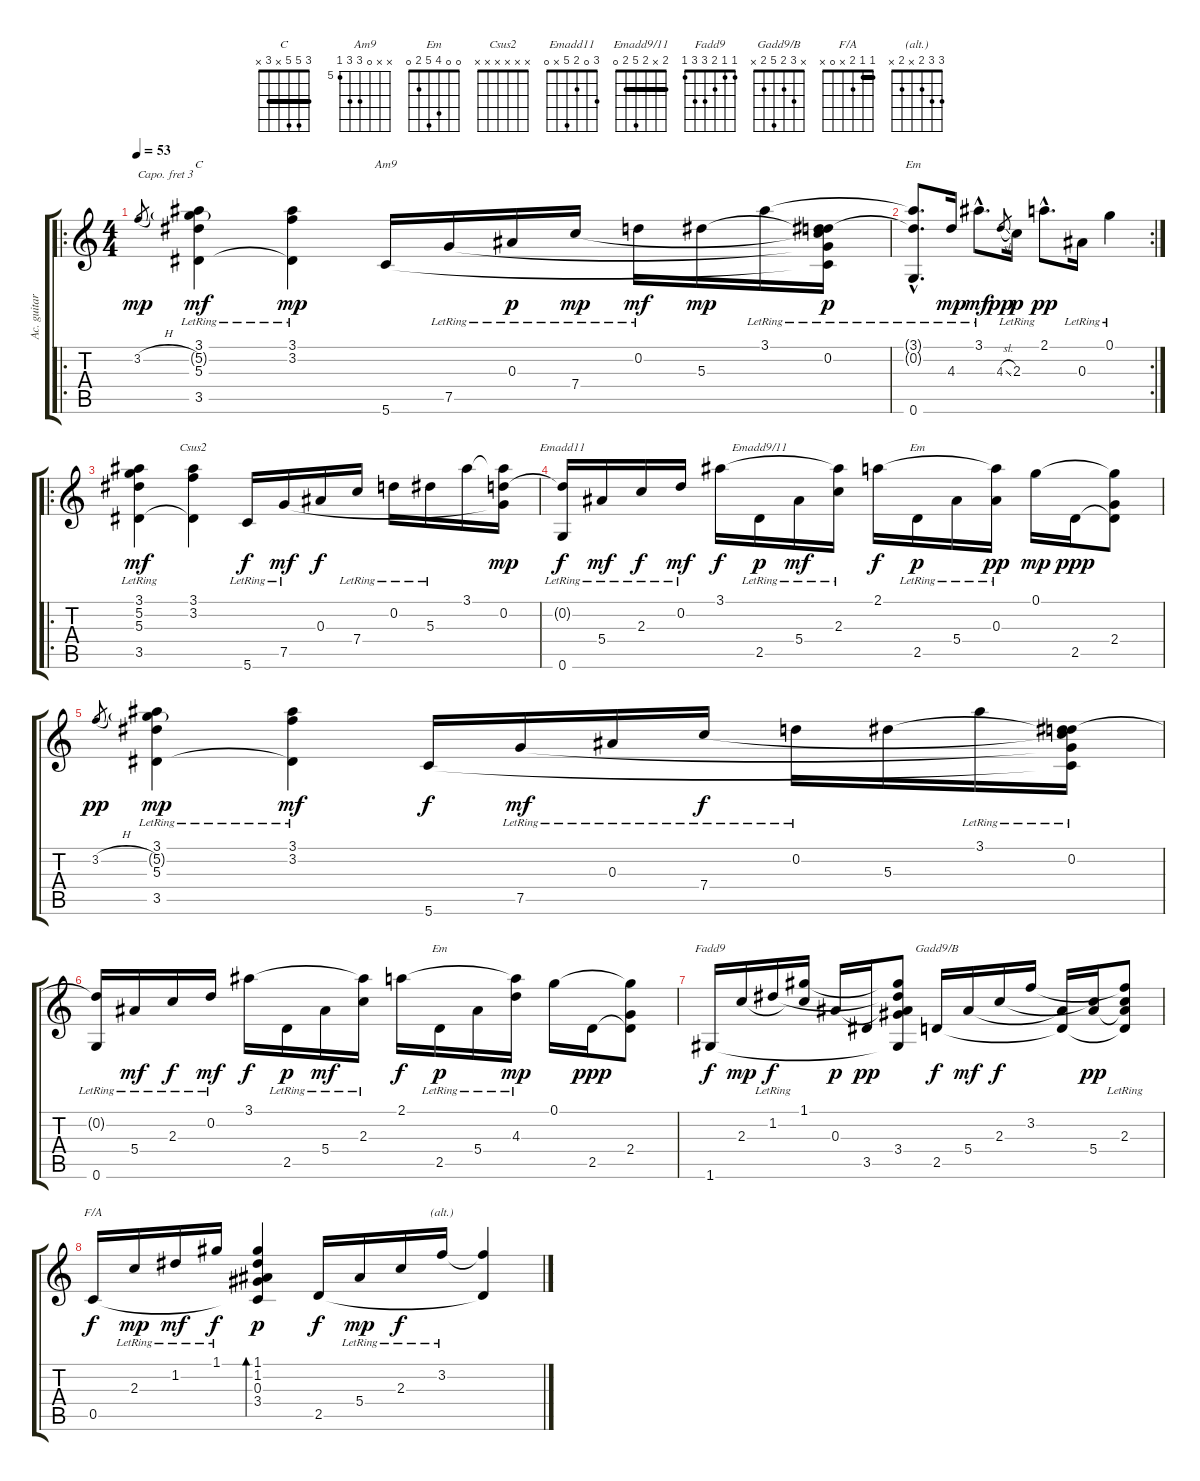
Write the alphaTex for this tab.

\track ("Ac. guitar TAB by" "Ac. guitar") {instrument acousticguitarnylon}
\staff {score tabs}
\capo 3
\tuning (E4 B3 G3 D3 A2 E2) {hide}
\chord ("C" 3 5 5 x 3 x) {barre 3}
\chord ("Am9" x x 0 7 7 5) {firstfret 5}
\chord ("Em" x x x x x x)
\chord ("Csus2" x x x x x x)
\chord ("Emadd11" 3 0 2 5 x 0)
\chord ("Emadd9/11" 2 x 2 5 2 0) {barre 2}
\chord ("Em" 0 0 0 5 2 0)
\chord ("Em" 0 0 4 5 2 0)
\chord ("Fadd9" 1 1 2 3 3 1)
\chord ("Gadd9/B" x 3 2 5 2 x)
\chord ("F/A" 1 1 2 x 0 x) {barre 1}
\chord ("(alt.)" 3 3 2 x 2 x)
\ro
\ts (4 4)
\tempo 53
\clef g2
\ks c
3.2{h}.8{gr dy mp instrument acousticguitarnylon} (3.1{lr} 5.2{g} 5.3{lr} 3.5).4{ch "C" dy mf} (3.1{lr} 3.2{lr} 3.5{t}).4{dy mp} 5.6.16{ch "Am9"} 7.5{lr}.16 0.3{lr}.16{dy p} 7.4{lr}.16{dy mp} 0.2{lr}.16{dy mf} 5.3.16{dy mp} 3.1{lr}.16 (0.2{lr} 5.3{t} 7.4{t} 7.5{t} 5.6{t}).16{dy p} |
\rc 2
(3.1{hac t} 0.2{hac t} 0.6{hac lr}).8{d ch "Em"} 4.3{lr}.16{dy mp} 3.1{hac lr}.8{d dy mf} 4.3{sl}.8{gr dy pp} 2.3{lr}.16{dy p} 2.1{hac}.8{d dy pp} 0.3{lr}.16 0.1{lr}.4 |
\ro
(3.1{lr} 5.2 5.3{lr} 3.5).4{dy mf} (3.1 3.2 3.5{t}).4{ch "Csus2"} 5.6{lr}.16{dy f} 7.5{lr}.16{dy mf} 0.3.16{dy f} 7.4{lr}.16 0.2{lr}.16 5.3{lr}.16 3.1.16 (3.1{t} 0.2 7.5{t}).16{dy mp} |
(0.2{t} 0.6{lr}).16{ch "Emadd11" dy f} 5.4{lr}.16{dy mf} 2.3{lr}.16{dy f} 0.2{lr}.16{dy mf} 3.1.16{dy f} 2.5{lr}.16{ch "Emadd9/11" dy p} 5.4{lr}.16{dy mf} (3.1{t} 2.3{lr}).16 2.1.16{dy f} 2.5{lr}.16{ch "Em" dy p} 5.4{lr}.16 (2.1{t} 0.3{lr}).16{dy pp} 0.1.16{dy mp} 2.5.16{dy ppp} (0.1{t} 2.4 2.5{t}).8 |
3.2{h}.8{gr dy pp} (3.1{lr} 5.2{g} 5.3{lr} 3.5).4{dy mp} (3.1{lr} 3.2{lr} 3.5{t}).4{dy mf} 5.6.16{dy f} 7.5{lr}.16{dy mf} 0.3{lr}.16 7.4{lr}.16{dy f} 0.2{lr}.16 5.3.16 3.1{lr}.16 (0.2{lr} 5.3{t} 7.4{t} 7.5{t} 5.6{t}).16 |
(0.2{t} 0.6{lr}).16 5.4{lr}.16{dy mf} 2.3{lr}.16{dy f} 0.2{lr}.16{dy mf} 3.1.16{dy f} 2.5{lr}.16{dy p} 5.4{lr}.16{dy mf} (3.1{t} 2.3{lr}).16 2.1.16{dy f} 2.5{lr}.16{ch "Em" dy p} 5.4{lr}.16 (2.1{t} 4.3{lr}).16{dy mp} 0.1.16 2.5.16{dy ppp} (0.1{t} 2.4 2.5{t}).8 |
1.6.16{ch "Fadd9" dy f} 2.3.16{dy mp} 1.2{lr}.16{dy f} (1.1 2.3{t}).16 0.3.16{dy p} 3.5.16{dy pp} (1.1{t} 1.2{t} 0.3{t} 3.4 1.6{t}).8 2.5.16{ch "Gadd9/B" dy f} 5.4.16{dy mf} 2.3.16{dy f} 3.2.16 (5.4{t} 2.5{t}).16 (2.3{t} 5.4).16{dy pp} (3.2{t} 2.3{lr} 5.4{t} 2.5{t}).8 |
0.5.16{ch "F/A" dy f} 2.3{lr}.16{dy mp} 1.2{lr}.16{dy mf} 1.1{lr}.16{dy f} (1.1 1.2 0.3 3.4 0.5{t}).4{bd 60 dy p} 2.5.16{dy f} 5.4{lr}.16{dy mp} 2.3{lr}.16{dy f} 3.2{lr}.16{ch "(alt.)"} (3.2{t} 2.5{t}).4
